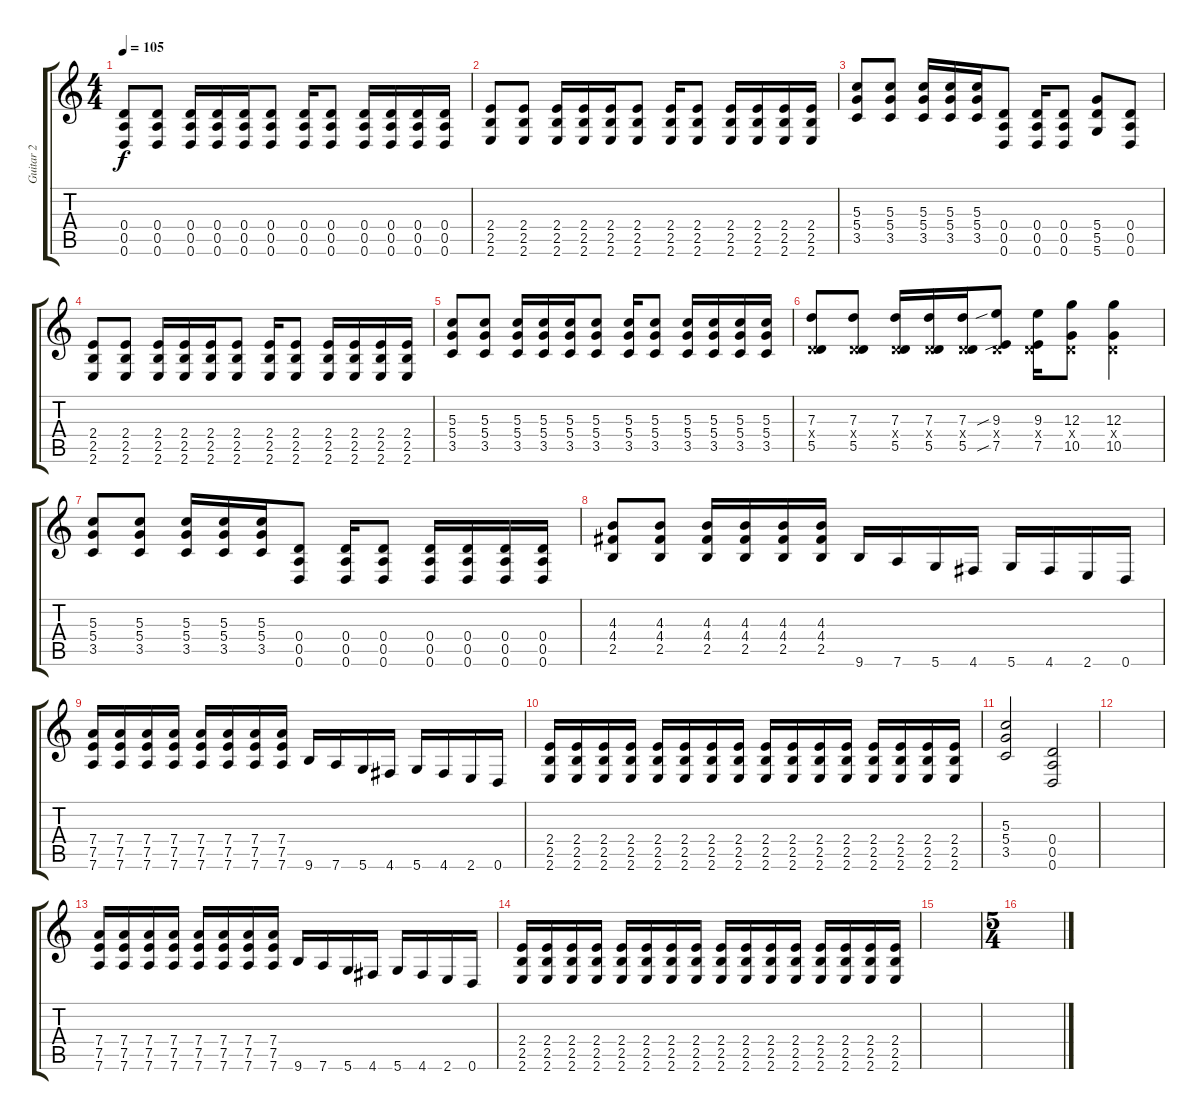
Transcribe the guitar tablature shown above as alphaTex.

\track ("Guitar 2" "Guitar 2") {instrument distortionguitar}
\staff {score tabs}
\tuning (E4 B3 G3 D3 A2 D2) {hide}
\ts (4 4)
\tempo 105
\clef g2
\ks c
(0.4 0.5 0.6).8{dy f} (0.4 0.5 0.6).8 (0.4 0.5 0.6).16 (0.4 0.5 0.6).16 (0.4 0.5 0.6).16 (0.4 0.5 0.6).8 (0.4 0.5 0.6).16 (0.4 0.5 0.6).8 (0.4 0.5 0.6).16 (0.4 0.5 0.6).16 (0.4 0.5 0.6).16 (0.4 0.5 0.6).16 |
(2.4 2.5 2.6).8 (2.4 2.5 2.6).8 (2.4 2.5 2.6).16 (2.4 2.5 2.6).16 (2.4 2.5 2.6).16 (2.4 2.5 2.6).8 (2.4 2.5 2.6).16 (2.4 2.5 2.6).8 (2.4 2.5 2.6).16 (2.4 2.5 2.6).16 (2.4 2.5 2.6).16 (2.4 2.5 2.6).16 |
(5.3 5.4 3.5).8 (5.3 5.4 3.5).8 (5.3 5.4 3.5).16 (5.3 5.4 3.5).16 (5.3 5.4 3.5).16 (0.4 0.5 0.6).8 (0.4 0.5 0.6).16 (0.4 0.5 0.6).8 (5.4 5.5 5.6).8 (0.4 0.5 0.6).8 |
(2.4 2.5 2.6).8 (2.4 2.5 2.6).8 (2.4 2.5 2.6).16 (2.4 2.5 2.6).16 (2.4 2.5 2.6).16 (2.4 2.5 2.6).8 (2.4 2.5 2.6).16 (2.4 2.5 2.6).8 (2.4 2.5 2.6).16 (2.4 2.5 2.6).16 (2.4 2.5 2.6).16 (2.4 2.5 2.6).16 |
(5.3 5.4 3.5).8 (5.3 5.4 3.5).8 (5.3 5.4 3.5).16 (5.3 5.4 3.5).16 (5.3 5.4 3.5).16 (5.3 5.4 3.5).8 (5.3 5.4 3.5).16 (5.3 5.4 3.5).8 (5.3 5.4 3.5).16 (5.3 5.4 3.5).16 (5.3 5.4 3.5).16 (5.3 5.4 3.5).16 |
(7.3 0.4{x} 5.5).8 (7.3 0.4{x} 5.5).8 (7.3 0.4{x} 5.5).16 (7.3 0.4{x} 5.5).16 (7.3 0.4{x} 5.5).16 (9.3{sib} 0.4{x} 7.5{sib}).8 (9.3 0.4{x} 7.5).16 (12.3 0.4{x} 10.5).8 (12.3 0.4{x} 10.5).4 |
(5.3 5.4 3.5).8 (5.3 5.4 3.5).8 (5.3 5.4 3.5).16 (5.3 5.4 3.5).16 (5.3 5.4 3.5).16 (0.4 0.5 0.6).8 (0.4 0.5 0.6).16 (0.4 0.5 0.6).8 (0.4 0.5 0.6).16 (0.4 0.5 0.6).16 (0.4 0.5 0.6).16 (0.4 0.5 0.6).16 |
(4.3 4.4 2.5).8 (4.3 4.4 2.5).8 (4.3 4.4 2.5).16 (4.3 4.4 2.5).16 (4.3 4.4 2.5).16 (4.3 4.4 2.5).16 9.6.16 7.6.16 5.6.16 4.6.16 5.6.16 4.6.16 2.6.16 0.6.16 |
(7.4 7.5 7.6).16 (7.4 7.5 7.6).16 (7.4 7.5 7.6).16 (7.4 7.5 7.6).16 (7.4 7.5 7.6).16 (7.4 7.5 7.6).16 (7.4 7.5 7.6).16 (7.4 7.5 7.6).16 9.6.16 7.6.16 5.6.16 4.6.16 5.6.16 4.6.16 2.6.16 0.6.16 |
(2.4 2.5 2.6).16 (2.4 2.5 2.6).16 (2.4 2.5 2.6).16 (2.4 2.5 2.6).16 (2.4 2.5 2.6).16 (2.4 2.5 2.6).16 (2.4 2.5 2.6).16 (2.4 2.5 2.6).16 (2.4 2.5 2.6).16 (2.4 2.5 2.6).16 (2.4 2.5 2.6).16 (2.4 2.5 2.6).16 (2.4 2.5 2.6).16 (2.4 2.5 2.6).16 (2.4 2.5 2.6).16 (2.4 2.5 2.6).16 |
(5.3 5.4 3.5).2 (0.4 0.5 0.6).2 |
|
(7.4 7.5 7.6).16 (7.4 7.5 7.6).16 (7.4 7.5 7.6).16 (7.4 7.5 7.6).16 (7.4 7.5 7.6).16 (7.4 7.5 7.6).16 (7.4 7.5 7.6).16 (7.4 7.5 7.6).16 9.6.16 7.6.16 5.6.16 4.6.16 5.6.16 4.6.16 2.6.16 0.6.16 |
(2.4 2.5 2.6).16 (2.4 2.5 2.6).16 (2.4 2.5 2.6).16 (2.4 2.5 2.6).16 (2.4 2.5 2.6).16 (2.4 2.5 2.6).16 (2.4 2.5 2.6).16 (2.4 2.5 2.6).16 (2.4 2.5 2.6).16 (2.4 2.5 2.6).16 (2.4 2.5 2.6).16 (2.4 2.5 2.6).16 (2.4 2.5 2.6).16 (2.4 2.5 2.6).16 (2.4 2.5 2.6).16 (2.4 2.5 2.6).16 |
|
\ts (5 4)
